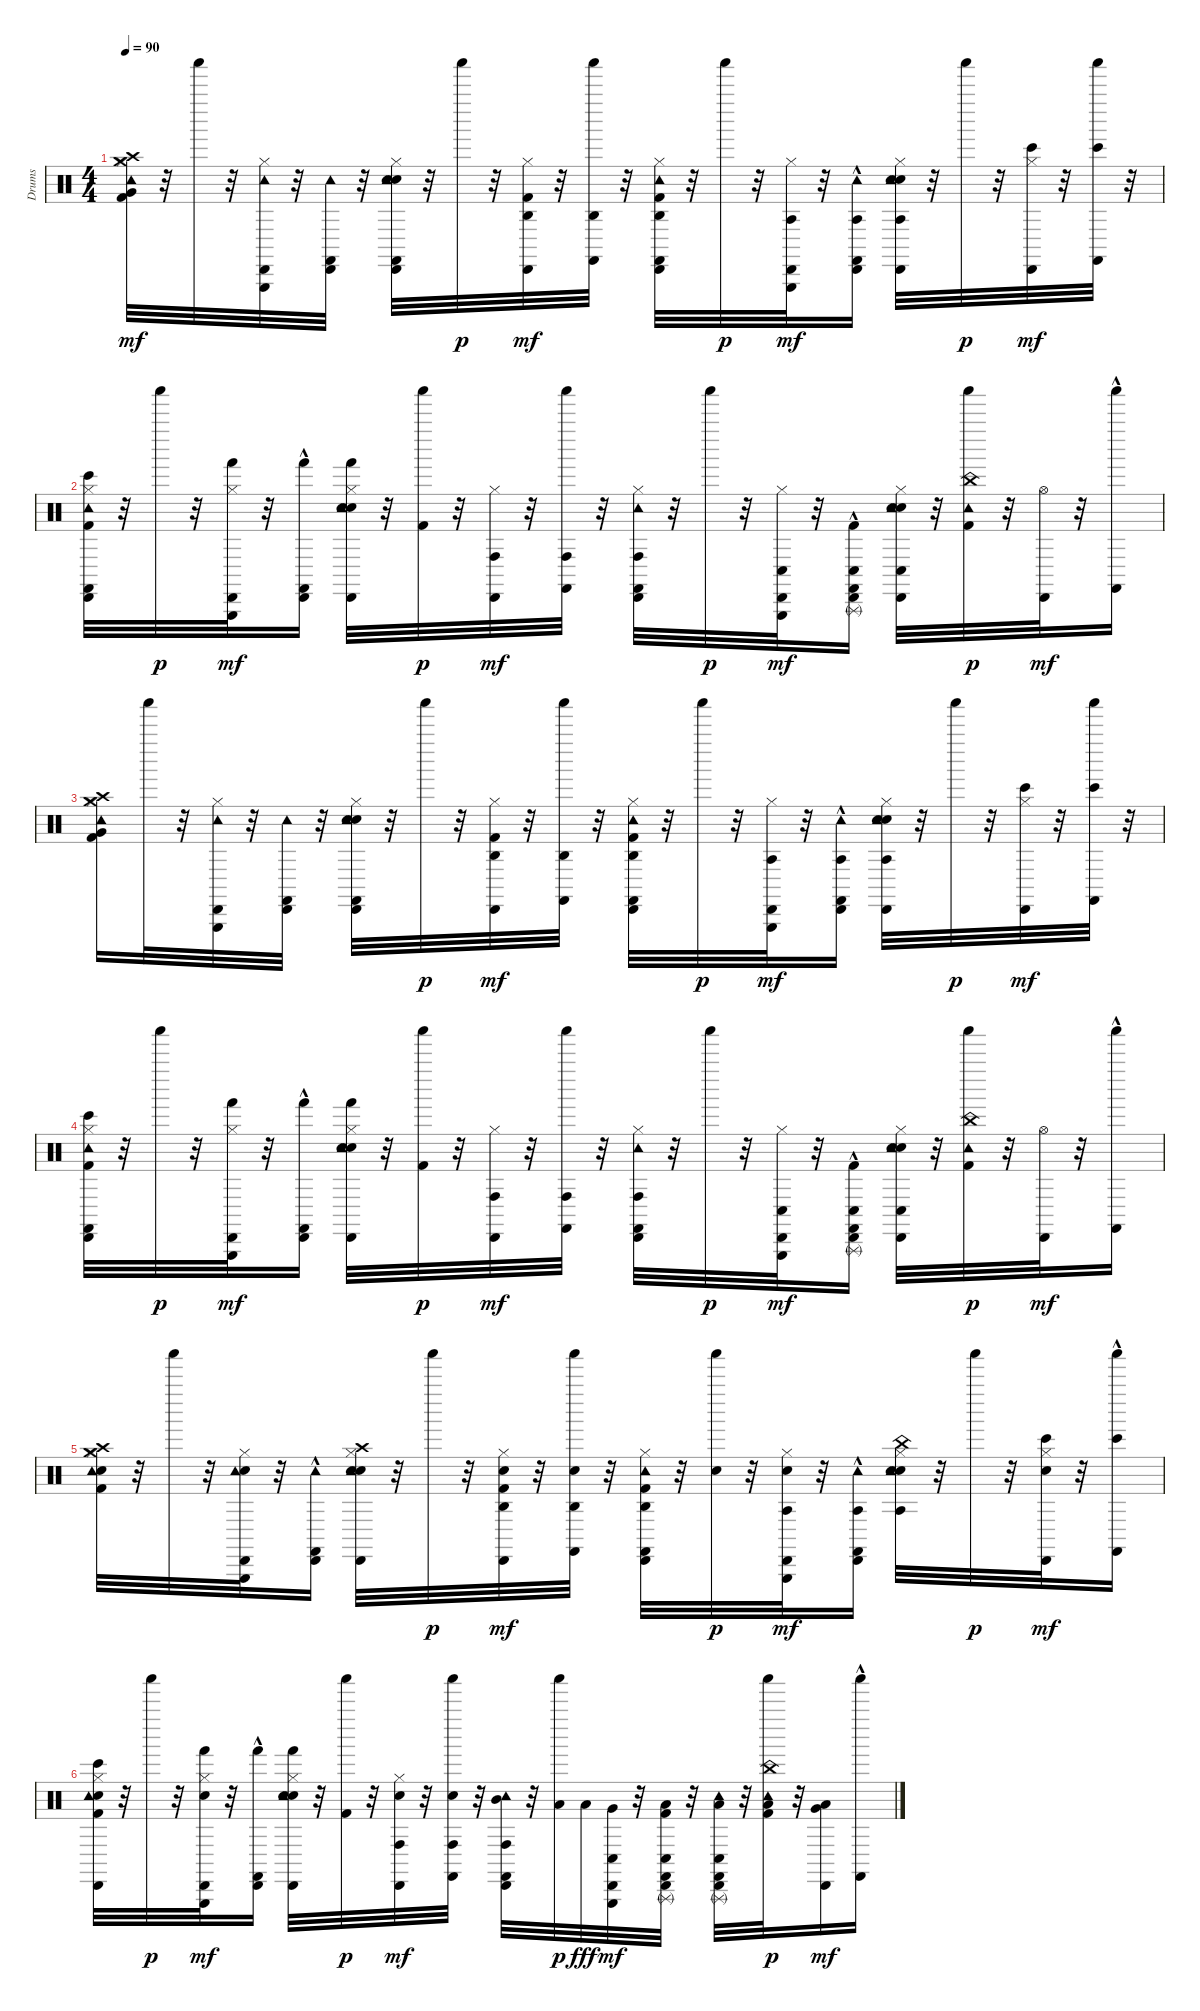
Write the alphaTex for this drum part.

\track ("Drums" "Drums") {instrument percussion}
\staff {score}
\articulation defaults
\ts (4 4)
\tempo 90
\clef neutral
\ks c
("Hi-Hat (closed)" "Kick (hit) 2" "Tambourine (hit)" "Crash high (hit)" "Crash medium (hit)" "Very Low Tom (hit)").32{dy mf} r.32 "Shaker (hit)".32 r.32 ("Hi-Hat (closed)" "Tambourine (hit)" "Cabasa (hit)" "Triangle (hit)").32 r.32 ("Tambourine (hit)" "Cabasa (hit)" "Castanets (hit)").32 r.32 ("Electric Snare (hit)" "Hi-Hat (closed)" "Snare (hit) 2" "Tambourine (hit)" "Cabasa (hit)" "Castanets (hit)").32 r.32 "Shaker (hit)".32{dy p} r.32 ("Hi-Hat (closed)" "Kick (hit) 2" "Agogo high (hit)" "Cabasa (hit)").32{dy mf} r.32 ("Agogo high (hit)" "Shaker (hit)" "Castanets (hit)").32 r.32 ("Hi-Hat (closed)" "Kick (hit) 2" "Agogo high (hit)" "Cabasa (hit)" "Tambourine (hit)" "Castanets (hit)").32 r.32 "Shaker (hit)".32{dy p} r.32 ("Hi-Hat (closed)" "Agogo tow (hit)" "Cabasa (hit)" "Triangle (hit)").32{dy mf} r.32 ("Agogo tow (hit)" "Cabasa (hit)" "Tambourine (hit)" "Castanets (hit)"{hac}).16 ("Electric Snare (hit)" "Hi-Hat (closed)" "Snare (hit) 2" "Agogo tow (hit)" "Tambourine (hit)" "Cabasa (hit)").32 r.32 "Shaker (hit)".32{dy p} r.32 ("Hi-Hat (closed)" "Bongo High (hit)" "Cabasa (hit)").32{dy mf} r.32 ("Bongo High (hit)" "Shaker (hit)" "Castanets (hit)").32 r.32 |
("Hi-Hat (closed)" "Kick (hit) 2" "Bongo High (hit)" "Cabasa (hit)" "Tambourine (hit)" "Castanets (hit)").32 r.32 "Shaker (hit)".32{dy p} r.32 ("Hi-Hat (closed)" "Hand (hit)" "Cabasa (hit)" "Triangle (hit)").32{dy mf} r.32 ("Hand (hit)" "Cabasa (hit)" "Castanets (hit)"{hac}).16 ("Electric Snare (hit)" "Hi-Hat (closed)" "Snare (hit) 2" "Hand (hit)" "Cabasa (hit)" "Tambourine (hit)").32 r.32 ("Kick (hit) 2" "Shaker (hit)").32{dy p} r.32 ("Hi-Hat (closed)" "Conga high (hit)" "Cabasa (hit)").32{dy mf} r.32 ("Conga high (hit)" "Shaker (hit)" "Castanets (hit)").32 r.32 ("Hi-Hat (closed)" "Conga high (hit)" "Cabasa (hit)" "Tambourine (hit)" "Castanets (hit)").32 r.32 "Shaker (hit)".32{dy p} r.32 ("Hi-Hat (closed)" "Conga low (hit)" "Cabasa (hit)" "Triangle (hit)").32{dy mf} r.32 ("Kick (hit) 2" "Conga low (hit)" "Cabasa (hit)" "Castanets (hit)"{hac} "Triangle (rnute)"{hac}).16 ("Electric Snare (hit)" "Hi-Hat (closed)" "Snare (hit) 2" "Conga low (hit)" "Cabasa (hit)" "Tambourine (hit)").32 r.32 ("Kick (hit) 2" "China (hit)" "Tambourine (hit)" "Shaker (hit)").32{dy p} r.32 ("Hi-Hat (open)" "Cabasa (hit)").32{dy mf} r.32 ("Shaker (hit)"{hac} "Castanets (hit)").16 |
("Hi-Hat (closed)" "Kick (hit) 2" "Tambourine (hit)" "Crash high (hit)" "Crash medium (hit)" "Very Low Tom (hit)").16 "Shaker (hit)".32 r.32 ("Hi-Hat (closed)" "Tambourine (hit)" "Cabasa (hit)" "Triangle (hit)").32 r.32 ("Tambourine (hit)" "Cabasa (hit)" "Castanets (hit)").32 r.32 ("Electric Snare (hit)" "Hi-Hat (closed)" "Snare (hit) 2" "Tambourine (hit)" "Cabasa (hit)" "Castanets (hit)").32 r.32 "Shaker (hit)".32{dy p} r.32 ("Hi-Hat (closed)" "Kick (hit) 2" "Agogo high (hit)" "Cabasa (hit)").32{dy mf} r.32 ("Agogo high (hit)" "Shaker (hit)" "Castanets (hit)").32 r.32 ("Hi-Hat (closed)" "Kick (hit) 2" "Agogo high (hit)" "Cabasa (hit)" "Tambourine (hit)" "Castanets (hit)").32 r.32 "Shaker (hit)".32{dy p} r.32 ("Hi-Hat (closed)" "Agogo tow (hit)" "Cabasa (hit)" "Triangle (hit)").32{dy mf} r.32 ("Agogo tow (hit)" "Cabasa (hit)" "Tambourine (hit)" "Castanets (hit)"{hac}).16 ("Electric Snare (hit)" "Hi-Hat (closed)" "Snare (hit) 2" "Agogo tow (hit)" "Tambourine (hit)" "Cabasa (hit)").32 r.32 "Shaker (hit)".32{dy p} r.32 ("Hi-Hat (closed)" "Bongo High (hit)" "Cabasa (hit)").32{dy mf} r.32 ("Bongo High (hit)" "Shaker (hit)" "Castanets (hit)").32 r.32 |
("Hi-Hat (closed)" "Kick (hit) 2" "Bongo High (hit)" "Cabasa (hit)" "Tambourine (hit)" "Castanets (hit)").32 r.32 "Shaker (hit)".32{dy p} r.32 ("Hi-Hat (closed)" "Hand (hit)" "Cabasa (hit)" "Triangle (hit)").32{dy mf} r.32 ("Hand (hit)" "Cabasa (hit)" "Castanets (hit)"{hac}).16 ("Electric Snare (hit)" "Hi-Hat (closed)" "Snare (hit) 2" "Hand (hit)" "Cabasa (hit)" "Tambourine (hit)").32 r.32 ("Kick (hit) 2" "Shaker (hit)").32{dy p} r.32 ("Hi-Hat (closed)" "Conga high (hit)" "Cabasa (hit)").32{dy mf} r.32 ("Conga high (hit)" "Shaker (hit)" "Castanets (hit)").32 r.32 ("Hi-Hat (closed)" "Conga high (hit)" "Cabasa (hit)" "Tambourine (hit)" "Castanets (hit)").32 r.32 "Shaker (hit)".32{dy p} r.32 ("Hi-Hat (closed)" "Conga low (hit)" "Cabasa (hit)" "Triangle (hit)").32{dy mf} r.32 ("Kick (hit) 2" "Conga low (hit)" "Cabasa (hit)" "Castanets (hit)"{hac} "Triangle (rnute)"{hac}).16 ("Electric Snare (hit)" "Hi-Hat (closed)" "Snare (hit) 2" "Conga low (hit)" "Cabasa (hit)" "Tambourine (hit)").32 r.32 ("Kick (hit) 2" "China (hit)" "Tambourine (hit)" "Shaker (hit)").32{dy p} r.32 ("Hi-Hat (open)" "Cabasa (hit)").32{dy mf} r.32 ("Shaker (hit)"{hac} "Castanets (hit)").16 |
("Hi-Hat (closed)" "Kick (hit) 2" "Snare (hit) 2" "Tambourine (hit)" "Crash high (hit)" "Crash medium (hit)").32 r.32 "Shaker (hit)".32 r.32 ("Hi-Hat (closed)" "Snare (hit) 2" "Tambourine (hit)" "Cabasa (hit)" "Triangle (hit)").32 r.32 ("Tambourine (hit)" "Cabasa (hit)" "Castanets (hit)"{hac}).16 ("Electric Snare (hit)" "Hi-Hat (closed)" "Crash high (hit)" "Snare (hit) 2" "Tambourine (hit)" "Cabasa (hit)").32 r.32 "Shaker (hit)".32{dy p} r.32 ("Hi-Hat (closed)" "Kick (hit) 2" "Snare (hit) 2" "Agogo high (hit)" "Cabasa (hit)").32{dy mf} r.32 ("Snare (hit) 2" "Agogo high (hit)" "Shaker (hit)" "Castanets (hit)").32 r.32 ("Hi-Hat (closed)" "Kick (hit) 2" "Agogo high (hit)" "Cabasa (hit)" "Tambourine (hit)" "Castanets (hit)").32 r.32 ("Snare (hit) 2" "Shaker (hit)").32{dy p} r.32 ("Hi-Hat (closed)" "Snare (hit) 2" "Agogo tow (hit)" "Cabasa (hit)" "Triangle (hit)").32{dy mf} r.32 ("Agogo tow (hit)" "Cabasa (hit)"{hac} "Tambourine (hit)" "Castanets (hit)"{hac}).16 ("Electric Snare (hit)" "Hi-Hat (closed)" "China (hit)" "Snare (hit) 2" "Agogo tow (hit)" "Tambourine (hit)").32 r.32 "Shaker (hit)".32{dy p} r.32 ("Hi-Hat (closed)" "Snare (hit) 2" "Bongo High (hit)" "Cabasa (hit)").32{dy mf} r.32 ("Bongo High (hit)" "Shaker (hit)" "Castanets (hit)"{hac}).16 |
("Hi-Hat (closed)" "Kick (hit) 2" "Snare (hit) 2" "Bongo High (hit)" "Cabasa (hit)" "Tambourine (hit)").32 r.32 "Shaker (hit)".32{dy p} r.32 ("Hi-Hat (closed)" "Snare (hit) 2" "Hand (hit)" "Cabasa (hit)" "Triangle (hit)").32{dy mf} r.32 ("Hand (hit)" "Cabasa (hit)" "Castanets (hit)"{hac}).16 ("Electric Snare (hit)" "Hi-Hat (closed)" "Snare (hit) 2" "Hand (hit)" "Cabasa (hit)" "Tambourine (hit)").32 r.32 ("Kick (hit) 2" "Shaker (hit)").32{dy p} r.32 ("Hi-Hat (closed)" "Snare (hit) 2" "Conga high (hit)" "Cabasa (hit)").32{dy mf} r.32 ("Snare (hit) 2" "Conga high (hit)" "Shaker (hit)" "Castanets (hit)").32 r.32 ("Mid Tom (hit)" "Conga high (hit)" "Cabasa (hit)" "Tambourine (hit)" "Castanets (hit)").32 r.32 ("Low Tom (hit)" "Shaker (hit)").32{dy p} "Low Tom (hit)".32{dy fff} ("Very Low Tom (hit)" "Conga low (hit)" "Cabasa (hit)" "Triangle (hit)").32{dy mf} r.32 ("Low Floor Tom (hit)" "Kick (hit) 2" "Conga low (hit)" "Cabasa (hit)" "Castanets (hit)" "Triangle (rnute)").32 r.32 ("Low Tom (hit)" "Conga low (hit)" "Cabasa (hit)" "Tambourine (hit)" "Castanets (hit)" "Triangle (rnute)").32 r.32 ("Low Tom (hit)" "Kick (hit) 2" "China (hit)" "Tambourine (hit)" "Shaker (hit)").32{dy p} r.32 ("Very Low Tom (hit)" "Low Floor Tom (hit)" "Cabasa (hit)").16{dy mf} ("Shaker (hit)"{hac} "Castanets (hit)").16
